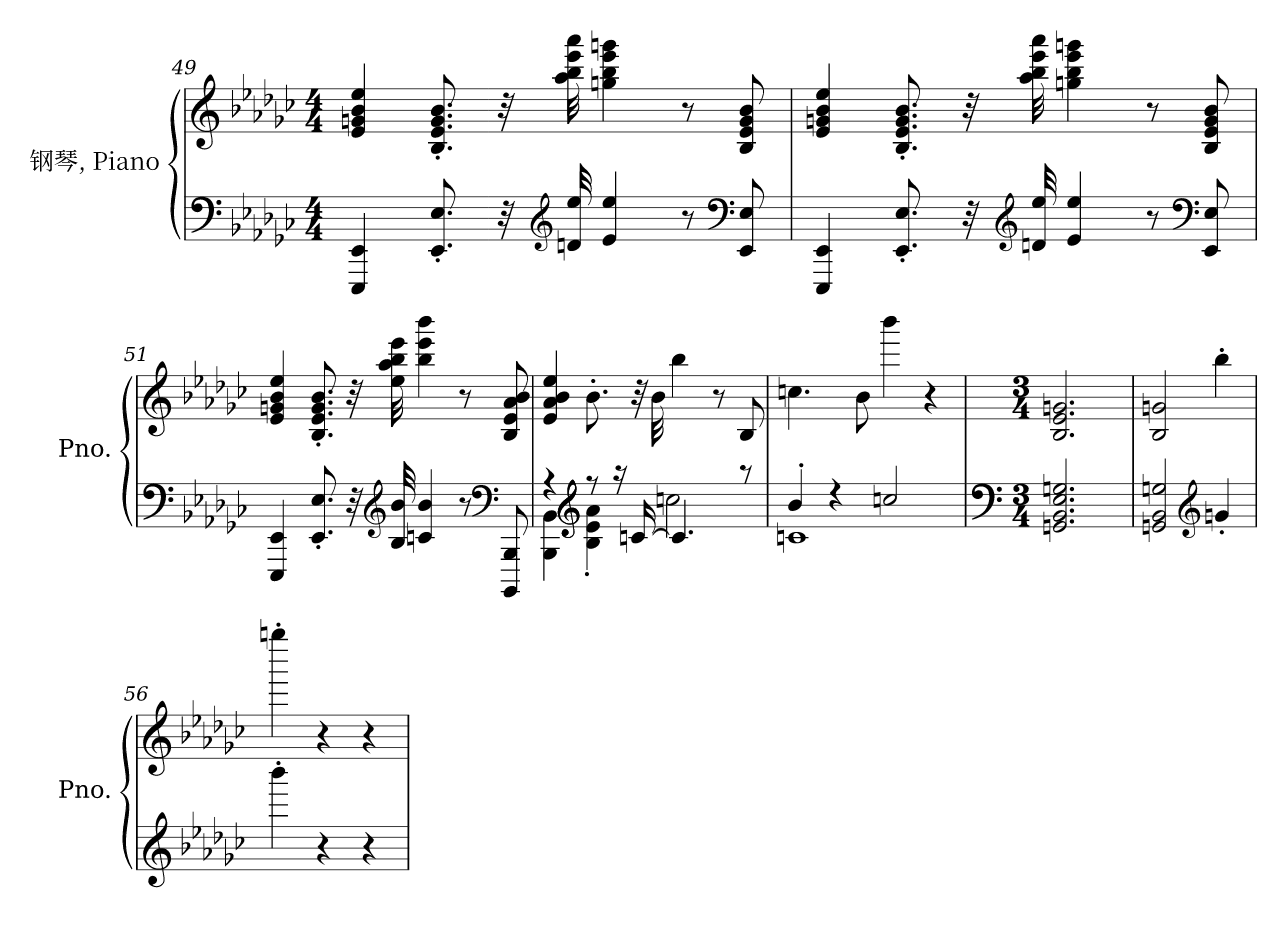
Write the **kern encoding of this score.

**kern	**kern
*part1	*part1
*staff2	*staff1
*I"钢琴, Piano	*
*I'Pno.	*
!!LO:LB:g=z
*clefF4	*clefG2
*k[b-e-a-d-g-c-]	*k[b-e-a-d-g-c-]
*M4/4	*M4/4
=49	=49
4EEE-/ 4EE-/	4e-/ 4gn/ 4b-/ 4ee-/
8.EE-/' 8.E-/'	8.B-/' 8.e-/' 8.g/' 8.b-/'
32r	32r
*clefG2	*
32dn/ 32ee-/	32aa-\ 32bb-\ 32eee-\ 32aaa-\
4e-/ 4ee-/	4ggn\ 4bb-\ 4eee-\ 4gggn\
8r	8r
*clefF4	*
8EE-/ 8E-/	8B-/ 8e-/ 8g/ 8b-/
=50	=50
4EEE-/ 4EE-/	4e-/ 4gn/ 4b-/ 4ee-/
8.EE-/' 8.E-/'	8.B-/' 8.e-/' 8.g/' 8.b-/'
32r	32r
*clefG2	*
32dn/ 32ee-/	32aa-\ 32bb-\ 32eee-\ 32aaa-\
4e-/ 4ee-/	4ggn\ 4bb-\ 4eee-\ 4gggn\
8r	8r
*clefF4	*
8EE-/ 8E-/	8B-/ 8e-/ 8g/ 8b-/
=51	=51
4EEE-/ 4EE-/	4e-/ 4gn/ 4b-/ 4ee-/
8.EE-/' 8.E-/'	8.B-/' 8.e-/' 8.g/' 8.b-/'
32r	32r
*clefG2	*
32B-/ 32b-/	32ee-\ 32aa-\ 32bb-\ 32eee-\
4cn/ 4b-/	4bb-\ 4eee-\ 4bbb-\
8r	8r
*clefF4	*
8BBBB-/ 8BBB-/	8B-/ 8e-/ 8a-/ 8b-/
!!LO:LB:g=z
=52	=52
*^	*
4r	4BBB-\ 4BB-\	4e-/ 4a-/ 4b-/ 4ee-/
*clefG2	*	*
8r	4B-\' 4e-\' 4a-\'	8.b-'\
16r	.	.
[16cn/	.	32r
.	.	32b-\
4.c/]	2ccn\	4bb-\
.	.	8r
8r	.	8B-/
=53	=53	=53
4b-'/	1cn	4.ccn\
4r	.	.
.	.	8b-\
2ccn/	.	4bbb-\
.	.	4r
*v	*v	*
=54	=54
*clefF4	*
*M3/4	*M3/4
2.GGn/ 2.BB-/ 2.E-/ 2.Gn/	2.B-/ 2.e-/ 2.gn/
=55	=55
2GGn/ 2BB-/ 2Gn/	2B-/ 2gn/
*clefG2	*
4gn'/	4bb-'\
=56	=56
4bbb-'\	4ggggn'\
4r	4r
4r	4r
=	=
*-	*-
